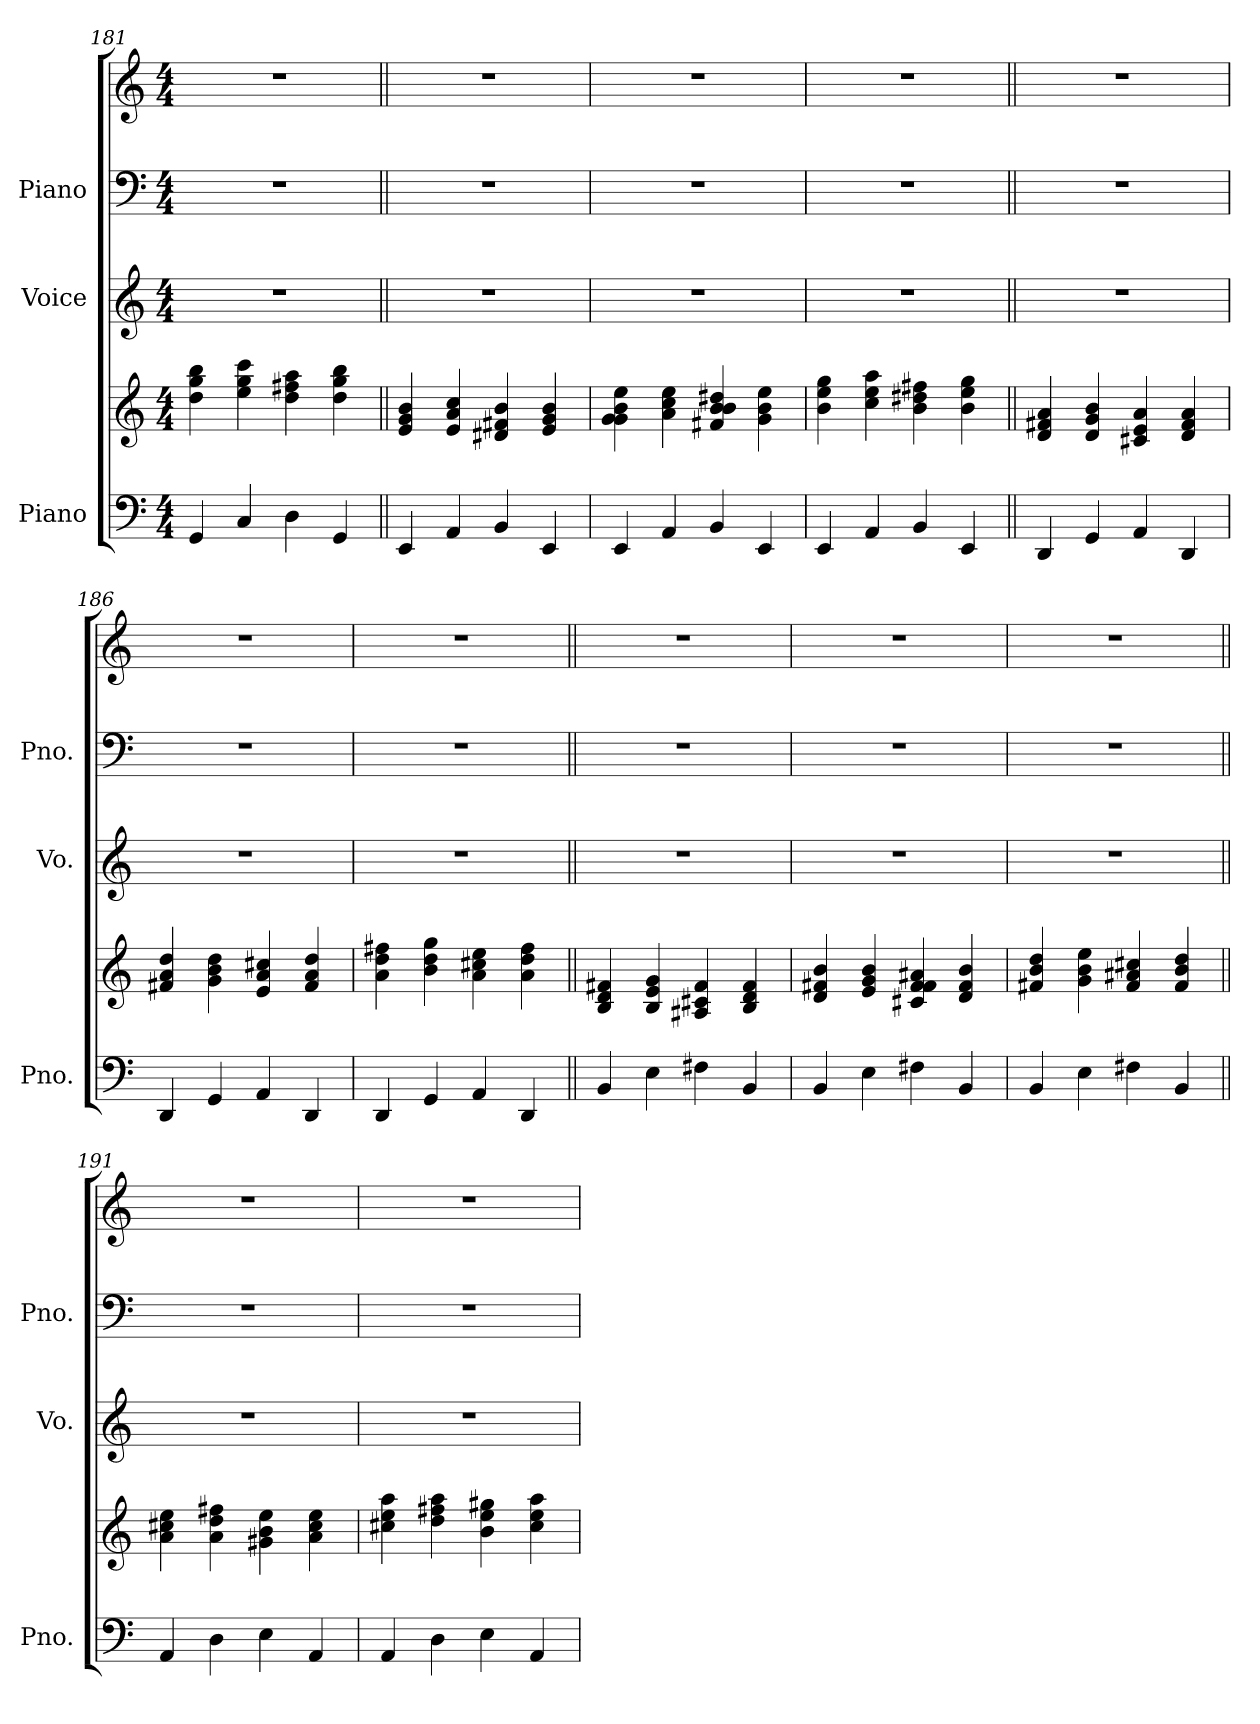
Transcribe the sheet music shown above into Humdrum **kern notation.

**kern	**kern	**kern	**kern	**kern
*part3	*part3	*part2	*part1	*part1
*staff5	*staff4	*staff3	*staff2	*staff1
*I"Piano	*	*I"Voice	*I"Piano	*
*I'Pno.	*	*I'Vo.	*I'Pno.	*
*clefF4	*clefG2	*clefG2	*clefF4	*clefG2
*k[]	*k[]	*k[]	*k[]	*k[]
*M4/4	*M4/4	*M4/4	*M4/4	*M4/4
=181	=181	=181	=181	=181
4GG/	4dd\ 4gg\ 4bb\	1r	1r	1r
4C/	4ee\ 4gg\ 4ccc\	.	.	.
4D\	4dd\ 4ff#X\ 4aa\	.	.	.
4GG/	4dd\ 4gg\ 4bb\	.	.	.
=182||	=182||	=182||	=182||	=182||
4EE/	4e/ 4g/ 4b/	1r	1r	1r
4AA/	4e/ 4a/ 4cc/	.	.	.
4BB/	4d#X/ 4f#X/ 4b/	.	.	.
4EE/	4e/ 4g/ 4b/	.	.	.
!!LO:LB:g=z
=183	=183	=183	=183	=183
4EE/	4g\ 4g\ 4b\ 4ee\	1r	1r	1r
4AA/	4a\ 4cc\ 4ee\	.	.	.
4BB/	4f#X/ 4b/ 4b/ 4dd#X/	.	.	.
4EE/	4g\ 4b\ 4ee\	.	.	.
=184	=184	=184	=184	=184
4EE/	4b\ 4ee\ 4gg\	1r	1r	1r
4AA/	4cc\ 4ee\ 4aa\	.	.	.
4BB/	4b\ 4dd#X\ 4ff#X\	.	.	.
4EE/	4b\ 4ee\ 4gg\	.	.	.
=185||	=185||	=185||	=185||	=185||
4DD/	4d/ 4f#X/ 4a/	1r	1r	1r
4GG/	4d/ 4g/ 4b/	.	.	.
4AA/	4c#X/ 4e/ 4a/	.	.	.
4DD/	4d/ 4f#/ 4a/	.	.	.
=186	=186	=186	=186	=186
4DD/	4f#X/ 4a/ 4dd/	1r	1r	1r
4GG/	4g\ 4b\ 4dd\	.	.	.
4AA/	4e/ 4a/ 4cc#X/	.	.	.
4DD/	4f#/ 4a/ 4dd/	.	.	.
=187	=187	=187	=187	=187
4DD/	4a\ 4dd\ 4ff#X\	1r	1r	1r
4GG/	4b\ 4dd\ 4gg\	.	.	.
4AA/	4a\ 4cc#X\ 4ee\	.	.	.
4DD/	4a\ 4dd\ 4ff#\	.	.	.
=188||	=188||	=188||	=188||	=188||
4BB/	4B/ 4d/ 4f#X/	1r	1r	1r
4E\	4B/ 4e/ 4g/	.	.	.
4F#X\	4A#X/ 4c#X/ 4f#/	.	.	.
4BB/	4B/ 4d/ 4f#/	.	.	.
!!LO:LB:g=z
=189	=189	=189	=189	=189
4BB/	4d/ 4f#X/ 4b/	1r	1r	1r
4E\	4e/ 4g/ 4b/	.	.	.
4F#X\	4c#X/ 4f#/ 4f#/ 4a#X/	.	.	.
4BB/	4d/ 4f#/ 4b/	.	.	.
=190	=190	=190	=190	=190
4BB/	4f#X/ 4b/ 4dd/	1r	1r	1r
4E\	4g\ 4b\ 4ee\	.	.	.
4F#X\	4f#/ 4a#X/ 4cc#X/	.	.	.
4BB/	4f#/ 4b/ 4dd/	.	.	.
=191||	=191||	=191||	=191||	=191||
4AA/	4a\ 4cc#X\ 4ee\	1r	1r	1r
4D\	4a\ 4dd\ 4ff#X\	.	.	.
4E\	4g#X\ 4b\ 4ee\	.	.	.
4AA/	4a\ 4cc#\ 4ee\	.	.	.
=192	=192	=192	=192	=192
4AA/	4cc#X\ 4ee\ 4aa\	1r	1r	1r
4D\	4dd\ 4ff#X\ 4aa\	.	.	.
4E\	4b\ 4ee\ 4gg#X\	.	.	.
4AA/	4cc#\ 4ee\ 4aa\	.	.	.
=	=	=	=	=
*-	*-	*-	*-	*-
